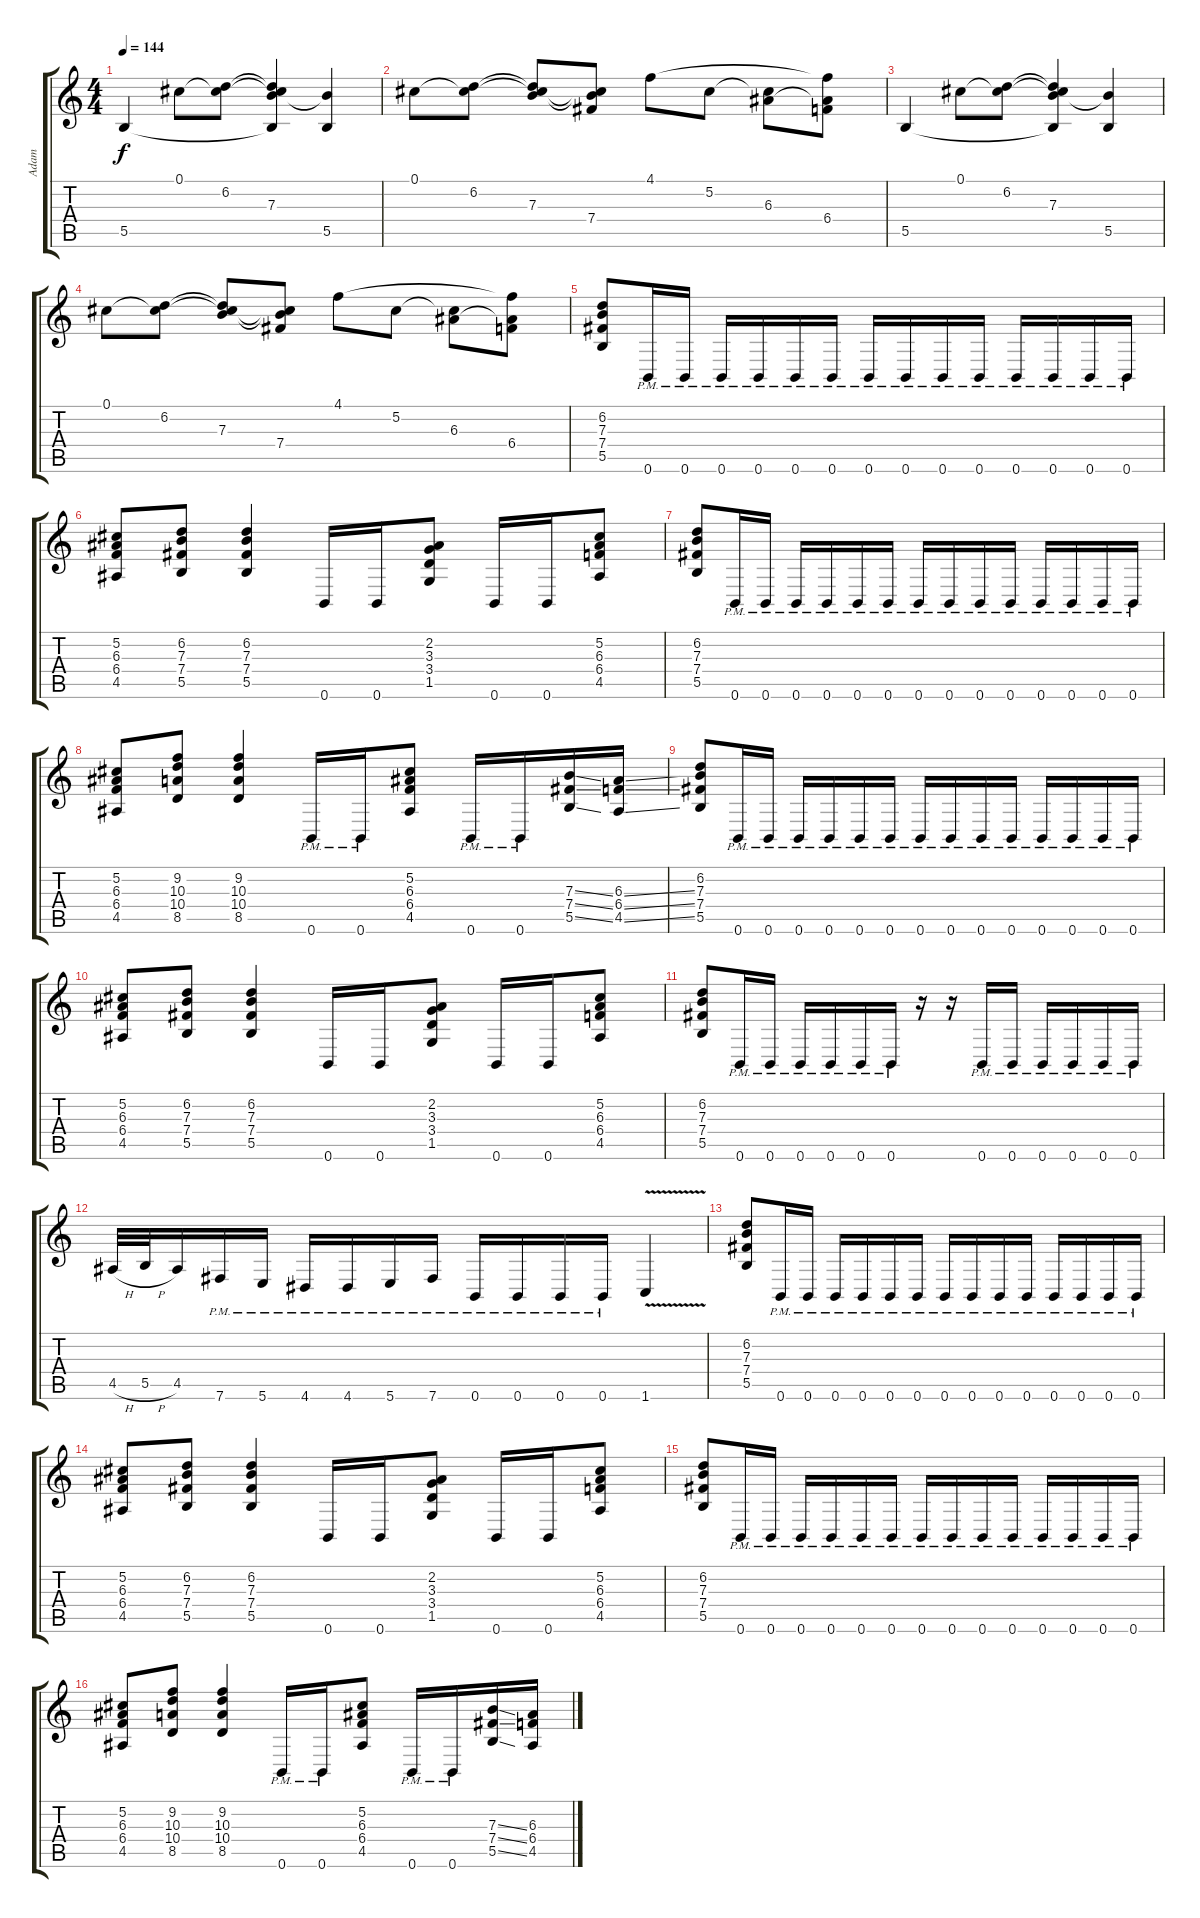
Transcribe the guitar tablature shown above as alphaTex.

\track ("Adam" "Adam") {instrument distortionguitar}
\staff {score tabs}
\tuning (Db4 Ab3 E3 B2 Gb2 B1) {hide}
\ts (4 4)
\tempo 144
\clef g2
\ks c
5.5.4{dy f} 0.1.8 (0.1{t} 6.2).8 (0.1{t} 6.2{t} 7.3 5.5{t}).4 (7.3{t} 5.5).4 |
0.1.8 (0.1{t} 6.2).8 (0.1{t} 6.2{t} 7.3).8 (0.1{t} 7.3{t} 7.4).8 4.1.8 5.2.8 (5.2{t} 6.3).8 (4.1{t} 6.3{t} 6.4).8 |
5.5.4 0.1.8 (0.1{t} 6.2).8 (0.1{t} 6.2{t} 7.3 5.5{t}).4 (7.3{t} 5.5).4 |
0.1.8 (0.1{t} 6.2).8 (0.1{t} 6.2{t} 7.3).8 (0.1{t} 7.3{t} 7.4).8 4.1.8 5.2.8 (5.2{t} 6.3).8 (4.1{t} 6.3{t} 6.4).8 |
(6.2 7.3 7.4 5.5).8 0.6{pm}.16 0.6{pm}.16 0.6{pm}.16 0.6{pm}.16 0.6{pm}.16 0.6{pm}.16 0.6{pm}.16 0.6{pm}.16 0.6{pm}.16 0.6{pm}.16 0.6{pm}.16 0.6{pm}.16 0.6{pm}.16 0.6{pm}.16 |
(5.2 6.3 6.4 4.5).8 (6.2 7.3 7.4 5.5).8 (6.2 7.3 7.4 5.5).4 0.6.16 0.6.16 (2.2 3.3 3.4 1.5).8 0.6.16 0.6.16 (5.2 6.3 6.4 4.5).8 |
(6.2 7.3 7.4 5.5).8 0.6{pm}.16 0.6{pm}.16 0.6{pm}.16 0.6{pm}.16 0.6{pm}.16 0.6{pm}.16 0.6{pm}.16 0.6{pm}.16 0.6{pm}.16 0.6{pm}.16 0.6{pm}.16 0.6{pm}.16 0.6{pm}.16 0.6{pm}.16 |
(5.2 6.3 6.4 4.5).8 (9.2 10.3 10.4 8.5).8 (9.2 10.3 10.4 8.5).4 0.6{pm}.16 0.6{pm}.16 (5.2 6.3 6.4 4.5).8 0.6{pm}.16 0.6{pm}.16 (7.3{ss} 7.4{ss} 5.5{ss}).16 (6.3{ss} 6.4{ss} 4.5{ss}).16 |
(6.2 7.3 7.4 5.5).8 0.6{pm}.16 0.6{pm}.16 0.6{pm}.16 0.6{pm}.16 0.6{pm}.16 0.6{pm}.16 0.6{pm}.16 0.6{pm}.16 0.6{pm}.16 0.6{pm}.16 0.6{pm}.16 0.6{pm}.16 0.6{pm}.16 0.6{pm}.16 |
(5.2 6.3 6.4 4.5).8 (6.2 7.3 7.4 5.5).8 (6.2 7.3 7.4 5.5).4 0.6.16 0.6.16 (2.2 3.3 3.4 1.5).8 0.6.16 0.6.16 (5.2 6.3 6.4 4.5).8 |
(6.2 7.3 7.4 5.5).8 0.6{pm}.16 0.6{pm}.16 0.6{pm}.16 0.6{pm}.16 0.6{pm}.16 0.6{pm}.16 r.16 r.16 0.6{pm}.16 0.6{pm}.16 0.6{pm}.16 0.6{pm}.16 0.6{pm}.16 0.6{pm}.16 |
4.5{h}.32 5.5{h}.32 4.5.16 7.6{pm}.16 5.6{pm}.16 4.6{pm}.16 4.6{pm}.16 5.6{pm}.16 7.6{pm}.16 0.6{pm}.16 0.6{pm}.16 0.6{pm}.16 0.6{pm}.16 1.6{v}.4 |
(6.2 7.3 7.4 5.5).8 0.6{pm}.16 0.6{pm}.16 0.6{pm}.16 0.6{pm}.16 0.6{pm}.16 0.6{pm}.16 0.6{pm}.16 0.6{pm}.16 0.6{pm}.16 0.6{pm}.16 0.6{pm}.16 0.6{pm}.16 0.6{pm}.16 0.6{pm}.16 |
(5.2 6.3 6.4 4.5).8 (6.2 7.3 7.4 5.5).8 (6.2 7.3 7.4 5.5).4 0.6.16 0.6.16 (2.2 3.3 3.4 1.5).8 0.6.16 0.6.16 (5.2 6.3 6.4 4.5).8 |
(6.2 7.3 7.4 5.5).8 0.6{pm}.16 0.6{pm}.16 0.6{pm}.16 0.6{pm}.16 0.6{pm}.16 0.6{pm}.16 0.6{pm}.16 0.6{pm}.16 0.6{pm}.16 0.6{pm}.16 0.6{pm}.16 0.6{pm}.16 0.6{pm}.16 0.6{pm}.16 |
(5.2 6.3 6.4 4.5).8 (9.2 10.3 10.4 8.5).8 (9.2 10.3 10.4 8.5).4 0.6{pm}.16 0.6{pm}.16 (5.2 6.3 6.4 4.5).8 0.6{pm}.16 0.6{pm}.16 (7.3{ss} 7.4{ss} 5.5{ss}).16 (6.3{ss} 6.4{ss} 4.5{ss}).16
